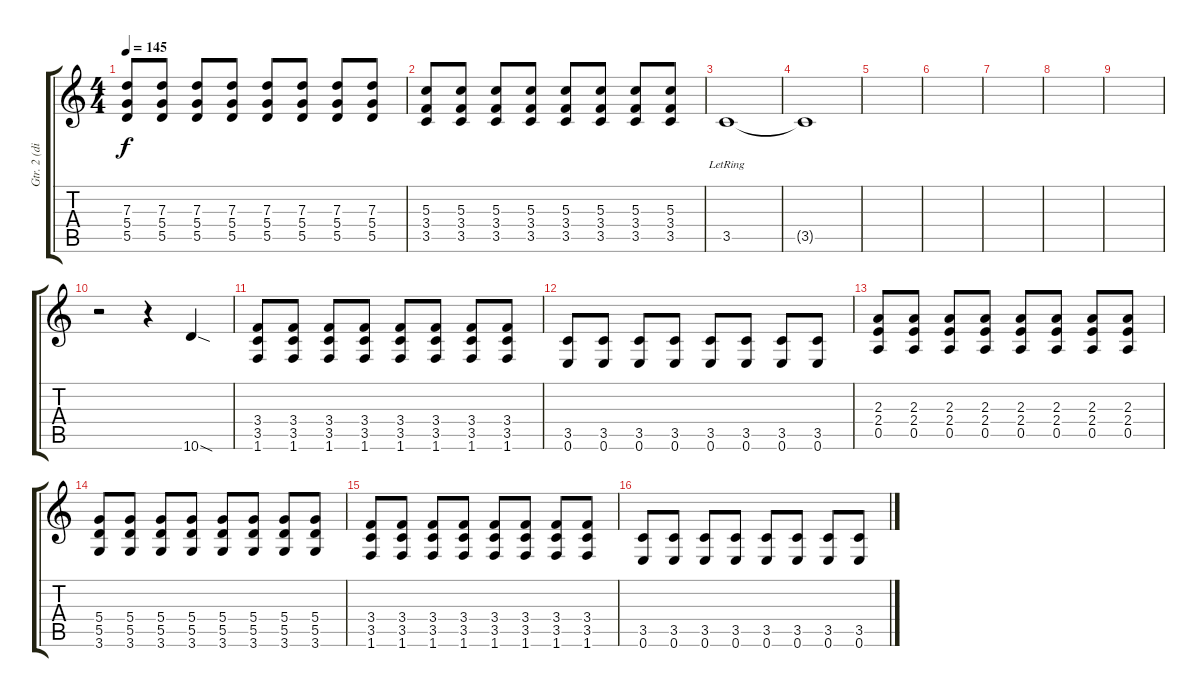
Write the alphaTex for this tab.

\track ("Gtr. 2 (dist.)" "Gtr. 2 (di") {instrument overdrivenguitar}
\staff {score tabs}
\tuning (E4 B3 G3 D3 A2 E2) {hide}
\ts (4 4)
\tempo 145
\clef g2
\ks c
(7.3 5.4 5.5).8{dy f} (7.3 5.4 5.5).8 (7.3 5.4 5.5).8 (7.3 5.4 5.5).8 (7.3 5.4 5.5).8 (7.3 5.4 5.5).8 (7.3 5.4 5.5).8 (7.3 5.4 5.5).8 |
(5.3 3.4 3.5).8 (5.3 3.4 3.5).8 (5.3 3.4 3.5).8 (5.3 3.4 3.5).8 (5.3 3.4 3.5).8 (5.3 3.4 3.5).8 (5.3 3.4 3.5).8 (5.3 3.4 3.5).8 |
3.5{lr}.1 |
3.5{t}.1 |
|
|
|
|
|
r.2 r.4 10.6{sod}.4 |
(3.4 3.5 1.6).8 (3.4 3.5 1.6).8 (3.4 3.5 1.6).8 (3.4 3.5 1.6).8 (3.4 3.5 1.6).8 (3.4 3.5 1.6).8 (3.4 3.5 1.6).8 (3.4 3.5 1.6).8 |
(3.5 0.6).8 (3.5 0.6).8 (3.5 0.6).8 (3.5 0.6).8 (3.5 0.6).8 (3.5 0.6).8 (3.5 0.6).8 (3.5 0.6).8 |
(2.3 2.4 0.5).8 (2.3 2.4 0.5).8 (2.3 2.4 0.5).8 (2.3 2.4 0.5).8 (2.3 2.4 0.5).8 (2.3 2.4 0.5).8 (2.3 2.4 0.5).8 (2.3 2.4 0.5).8 |
(5.4 5.5 3.6).8 (5.4 5.5 3.6).8 (5.4 5.5 3.6).8 (5.4 5.5 3.6).8 (5.4 5.5 3.6).8 (5.4 5.5 3.6).8 (5.4 5.5 3.6).8 (5.4 5.5 3.6).8 |
(3.4 3.5 1.6).8 (3.4 3.5 1.6).8 (3.4 3.5 1.6).8 (3.4 3.5 1.6).8 (3.4 3.5 1.6).8 (3.4 3.5 1.6).8 (3.4 3.5 1.6).8 (3.4 3.5 1.6).8 |
(3.5 0.6).8 (3.5 0.6).8 (3.5 0.6).8 (3.5 0.6).8 (3.5 0.6).8 (3.5 0.6).8 (3.5 0.6).8 (3.5 0.6).8
